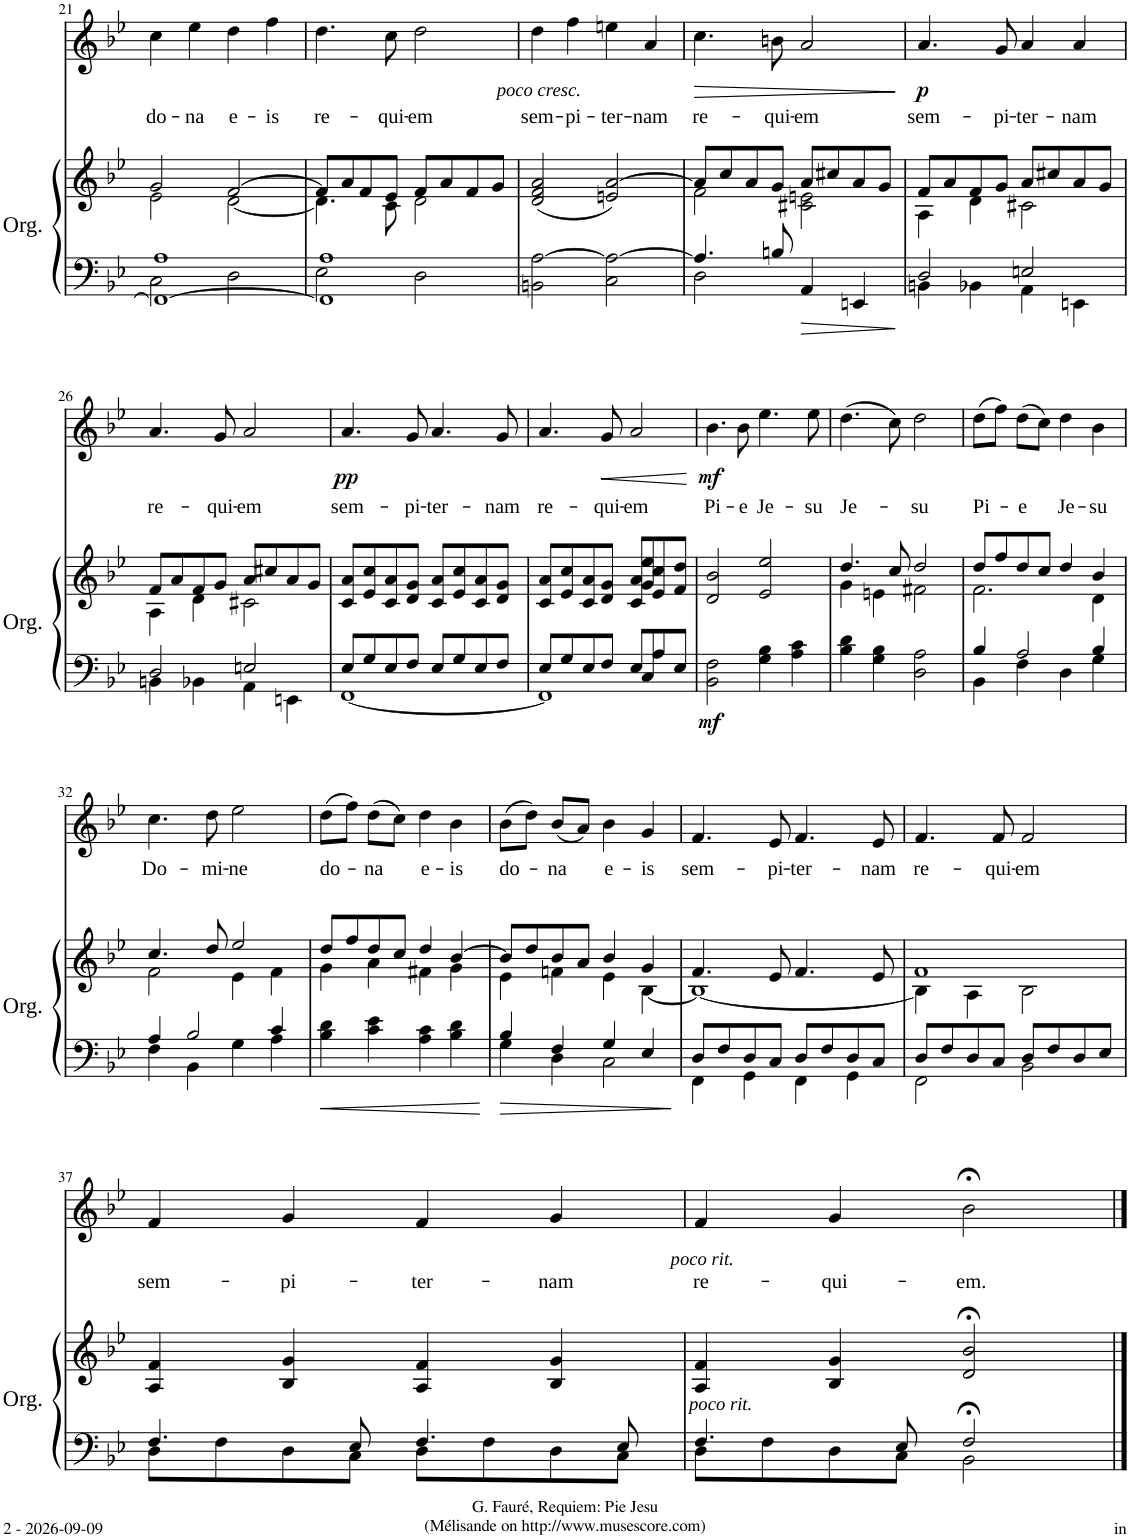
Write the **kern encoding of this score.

**kern	**kern	**dynam	**kern	**text	**dynam
*part2	*part2	*part2	*part1	*part1	*part1
*staff3	*staff2	*staff2/3	*staff1	*staff1	*staff1
*I"Organ	*	*	*I"Soprano solo	*	*
*I'Org.	*	*	*	*	*
!!LO:PB:g=z
*clefF4	*clefG2	*	*clefG2	*	*
*k[b-e-]	*k[b-e-]	*	*k[b-e-]	*	*
=21	=21	=21	=21	=21	=21
*^	*^	*	*	*	*
!	!	!	!	!	!	!LO:LY:b	!
1FF_ 1A	2C\	2g/	2e-\	.	4cc\	do-	.
!	!	!	!	!	!	!LO:LY:b	!
.	.	.	.	.	4ee-\	-na	.
!	!	!	!	!	!	!LO:LY:b	!
.	2D\	[2f/	[2d\	.	4dd\	e-	.
!	!	!	!	!	!	!LO:LY:b	!
.	.	.	.	.	4ff\	-is	.
=22	=22	=22	=22	=22	=22	=22	=22
!	!	!	!	!	!	!LO:LY:b	!
1FF] 1A	2E-\	8f/L]	4.d\]	.	4.dd\	re-	.
.	.	8a/	.	.	.	.	.
.	.	8f/	.	.	.	.	.
!	!	!	!	!	!	!LO:LY:b	!
.	.	8e-/J	8c\	.	8cc\	-qui-	.
!	!	!	!	!	!	!LO:LY:b	!
.	2D\	8f/L	2d\	.	2dd\	-em	.
.	.	8a/	.	.	.	.	.
.	.	8f/	.	.	.	.	.
.	.	8g/J	.	.	.	.	.
*v	*v	*	*	*	*	*	*
*	*v	*v	*	*	*	*
=23	=23	=23	=23	=23	=23
!	!	!	!	!LO:LY:b	!LO:DY:b
2BBn\ [2A\	(2d/ 2f/ 2a/	.	4dd\	sem-	other-dynamics
!	!	!	!	!LO:LY:b	!
.	.	.	4ff\	-pi-	.
!	!	!	!	!LO:LY:b	!
2C\ 2A\_	2en/ [2a/)	.	4een\	-ter-	.
!	!	!	!	!LO:LY:b	!
.	.	.	4a/	-nam	.
=24	=24	=24	=24	=24	=24
*^	*^	*	*	*	*
!	!	!	!	!	!	!LO:LY:b	!LO:HP:b
4.A/]	2D\	8a/L]	2f\	.	4.cc\	re-	>
.	.	8cc/	.	.	.	.	.
.	.	8a/	.	.	.	.	.
!	!	!	!	!	!	!LO:LY:b	!
8Bn/	.	8g/J	.	.	8bn\	-qui-	.
!	!	!	!	!	!	!LO:LY:b	!
4AA/	2ryy	8a/L	2c#X\ 2en\	.	2a/	-em	.
.	.	8cc#X/	.	.	.	.	.
4EEn/	.	8a/	.	.	.	.	.
.	.	8g/J	.	.	.	.	.
*v	*v	*	*	*	*	*	*
*	*v	*v	*	*	*	*
.	.	.	.	.	]
=25	=25	=25	=25	=25	=25
*^	*^	*	*	*	*
!	!	!	!	!	!	!LO:LY:b	!LO:DY:b
2D/	4BBn\	8f/L	4A\	.	4.a/	sem-	p
.	.	8a/	.	.	.	.	.
.	4BB-X\	8f/	4d\	.	.	.	.
!	!	!	!	!	!	!LO:LY:b	!
.	.	8g/J	.	.	8g/	-pi-	.
!	!	!	!	!	!	!LO:LY:b	!
2En/	4AA\	8a/L	2c#X\	.	4a/	-ter-	.
.	.	8cc#X/	.	.	.	.	.
!	!	!	!	!	!	!LO:LY:b	!
.	4EEn\	8a/	.	.	4a/	-nam	.
.	.	8g/J	.	.	.	.	.
!!LO:LB:g=z
=26	=26	=26	=26	=26	=26	=26	=26
!	!	!	!	!	!	!LO:LY:b	!
2D/	4BBn\	8f/L	4A\	.	4.a/	re-	.
.	.	8a/	.	.	.	.	.
.	4BB-X\	8f/	4d\	.	.	.	.
!	!	!	!	!	!	!LO:LY:b	!
.	.	8g/J	.	.	8g/	-qui-	.
!	!	!	!	!	!	!LO:LY:b	!
2En/	4AA\	8a/L	2c#X\	.	2a/	-em	.
.	.	8cc#X/	.	.	.	.	.
.	4EEn\	8a/	.	.	.	.	.
.	.	8g/J	.	.	.	.	.
*	*	*v	*v	*	*	*	*
=27	=27	=27	=27	=27	=27	=27
!	!	!	!	!	!LO:LY:b	!LO:DY:b
8E-/L	[1FF	8c/ 8a/L	.	4.a/	sem-	pp
8G/	.	8e-/ 8cc/	.	.	.	.
8E-/	.	8c/ 8a/	.	.	.	.
!	!	!	!	!	!LO:LY:b	!
8F/J	.	8d/ 8g/J	.	8g/	-pi-	.
!	!	!	!	!	!LO:LY:b	!
8E-/L	.	8c/ 8a/L	.	4.a/	-ter-	.
8G/	.	8e-/ 8cc/	.	.	.	.
8E-/	.	8c/ 8a/	.	.	.	.
!	!	!	!	!	!LO:LY:b	!
8F/J	.	8d/ 8g/J	.	8g/	-nam	.
=28	=28	=28	=28	=28	=28	=28
!	!	!	!	!	!LO:LY:b	!
8E-/L	1FF]	8c/ 8a/L	.	4.a/	re-	.
8G/	.	8e-/ 8cc/	.	.	.	.
8E-/	.	8c/ 8a/	.	.	.	.
!	!	!	!	!	!LO:LY:b	!LO:HP:b
8F/J	.	8d/ 8g/J	.	8g/	-qui-	<
!	!	!	!	!	!LO:LY:b	!
8E-/L	.	8c/ 8a/L	.	2a/	-em	.
8C/	.	8g/ 8ee-/	.	.	.	.
8A/	.	8e-/ 8cc/	.	.	.	.
8E-/J	.	8f/ 8dd/J	.	.	.	.
*v	*v	*	*	*	*	*
.	.	.	.	.	[
=29	=29	=29	=29	=29	=29
!	!	!LO:DY:b=2	!	!LO:LY:b	!LO:DY:b
2BB-\ 2F\	2d/ 2b-/	mf	4.b-\	Pi-	mf
!	!	!	!	!LO:LY:b	!
.	.	.	8b-\	-e	.
!	!	!	!	!LO:LY:b	!
4G\ 4B-\	2e-/ 2ee-/	.	4.ee-\	Je-	.
4A\ 4c\	.	.	.	.	.
!	!	!	!	!LO:LY:b	!
.	.	.	8ee-\	-su	.
=30	=30	=30	=30	=30	=30
*	*^	*	*	*	*
!	!	!	!	!	!LO:LY:b	!
4B-\ 4d\	4.dd/	4g\	.	(4.dd\	Je-	.
4G\ 4B-\	.	4en\	.	.	.	.
.	8cc/	.	.	8cc\)	.	.
!	!	!	!	!	!LO:LY:b	!
2D\ 2A\	2dd/	2f#X\	.	2dd\	-su	.
=31	=31	=31	=31	=31	=31	=31
*^	*	*	*	*	*	*
!	!	!	!	!	!	!LO:LY:b	!
4B-/	4BB-\	8dd/L	2.f\	.	(8dd\L	Pi-	.
.	.	8ff/	.	.	8ff\J)	.	.
!	!	!	!	!	!	!LO:LY:b	!
2A/	4F\	8dd/	.	.	(8dd\L	-e	.
.	.	8cc/J	.	.	8cc\J)	.	.
!	!	!	!	!	!	!LO:LY:b	!
.	4D\	4dd/	.	.	4dd\	Je-	.
!	!	!	!	!	!	!LO:LY:b	!
4B-/	4G\	4b-/	4d\	.	4b-\	-su	.
!!LO:LB:g=z
=32	=32	=32	=32	=32	=32	=32	=32
!	!	!	!	!	!	!LO:LY:b	!
4A/	4F\	4.cc/	2f\	.	4.cc\	Do-	.
2B-/	4BB-\	.	.	.	.	.	.
!	!	!	!	!	!	!LO:LY:b	!
.	.	8dd/	.	.	8dd\	-mi-	.
!	!	!	!	!	!	!LO:LY:b	!
.	4G\	2ee-/	4e-\	.	2ee-\	-ne	.
4c/	4A\	.	4f\	.	.	.	.
=33	=33	=33	=33	=33	=33	=33	=33
!	!	!	!	!	!	!LO:LY:b	!
*v	*v	*	*	*	*	*	*
4B-\ 4d\	8dd/L	4g\	.	(8dd\L	do-	.
.	8ff/	.	.	8ff\J)	.	.
!	!	!	!	!	!LO:LY:b	!
4c\ 4e-\	8dd/	4a\	.	(8dd\L	-na	.
.	8cc/J	.	.	8cc\J)	.	.
!	!	!	!	!	!LO:LY:b	!
4A\ 4c\	4dd/	4f#X\	.	4dd\	e-	.
!	!	!	!	!	!LO:LY:b	!
4B-\ 4d\	[4b-/	4g\	.	4b-\	-is	.
=34	=34	=34	=34	=34	=34	=34
*^	*	*	*	*	*	*
!	!	!	!	!	!	!LO:LY:b	!
4B-/	4G\	8b-/L]	4e-\	.	(8b-\L	do-	.
.	.	8dd/	.	.	8dd\J)	.	.
!	!	!	!	!	!	!LO:LY:b	!
4F/	4D\	8b-/	4fn\	.	(8b-/L	-na	.
.	.	8a/J	.	.	8a/J)	.	.
!	!	!	!	!	!	!LO:LY:b	!
4G/	2C\	4b-/	4e-\	.	4b-\	e-	.
!	!	!	!	!	!	!LO:LY:b	!
4E-/	.	4g/	[4B-\	.	4g/	-is	.
=35	=35	=35	=35	=35	=35	=35	=35
!	!	!	!	!	!	!LO:LY:b	!
8D/L	4FF\	4.f/	1B-_	.	4.f/	sem-	.
8F/	.	.	.	.	.	.	.
8D/	4GG\	.	.	.	.	.	.
!	!	!	!	!	!	!LO:LY:b	!
8C/J	.	8e-/	.	.	8e-/	-pi-	.
!	!	!	!	!	!	!LO:LY:b	!
8D/L	4FF\	4.f/	.	.	4.f/	-ter-	.
8F/	.	.	.	.	.	.	.
8D/	4GG\	.	.	.	.	.	.
!	!	!	!	!	!	!LO:LY:b	!
8C/J	.	8e-/	.	.	8e-/	-nam	.
=36	=36	=36	=36	=36	=36	=36	=36
!	!	!	!	!	!	!LO:LY:b	!
8D/L	2FF\	1f	4B-\]	.	4.f/	re-	.
8F/	.	.	.	.	.	.	.
8D/	.	.	4A\	.	.	.	.
!	!	!	!	!	!	!LO:LY:b	!
8C/J	.	.	.	.	8f/	-qui-	.
!	!	!	!	!	!	!LO:LY:b	!
8D/L	2BB-\	.	2B-\	.	2f/	-em	.
8F/	.	.	.	.	.	.	.
8D/	.	.	.	.	.	.	.
8E-/J	.	.	.	.	.	.	.
*	*	*v	*v	*	*	*	*
!!LO:LB:g=z
=37	=37	=37	=37	=37	=37	=37
!	!	!	!	!	!LO:LY:b	!
4.F/	8D\L	4A/ 4f/	.	4f/	sem-	.
.	8F\	.	.	.	.	.
!	!	!	!	!	!LO:LY:b	!
.	8D\	4B-/ 4g/	.	4g/	-pi-	.
8E-/	8C\J	.	.	.	.	.
!	!	!	!	!	!LO:LY:b	!
4.F/	8D\L	4A/ 4f/	.	4f/	-ter-	.
.	8F\	.	.	.	.	.
!	!	!	!	!	!LO:LY:b	!
.	8D\	4B-/ 4g/	.	4g/	-nam	.
8E-/	8C\J	.	.	.	.	.
=38	=38	=38	=38	=38	=38	=38
!	!	!	!LO:DY:b	!	!LO:LY:b	!LO:DY:b
4.F/	8D\L	4A/ 4f/	other-dynamics	4f/	re-	other-dynamics
.	8F\	.	.	.	.	.
!	!	!	!	!	!LO:LY:b	!
.	8D\	4B-/ 4g/	.	4g/	-qui-	.
8E-/	8C\J	.	.	.	.	.
!	!	!	!	!	!LO:LY:b	!
2F;</	2BB-\	2d/;< 2b-/;<	.	2b-;<\	-em.	.
*v	*v	*	*	*	*	*
==	==	==	==	==	==
*-	*-	*-	*-	*-	*-
